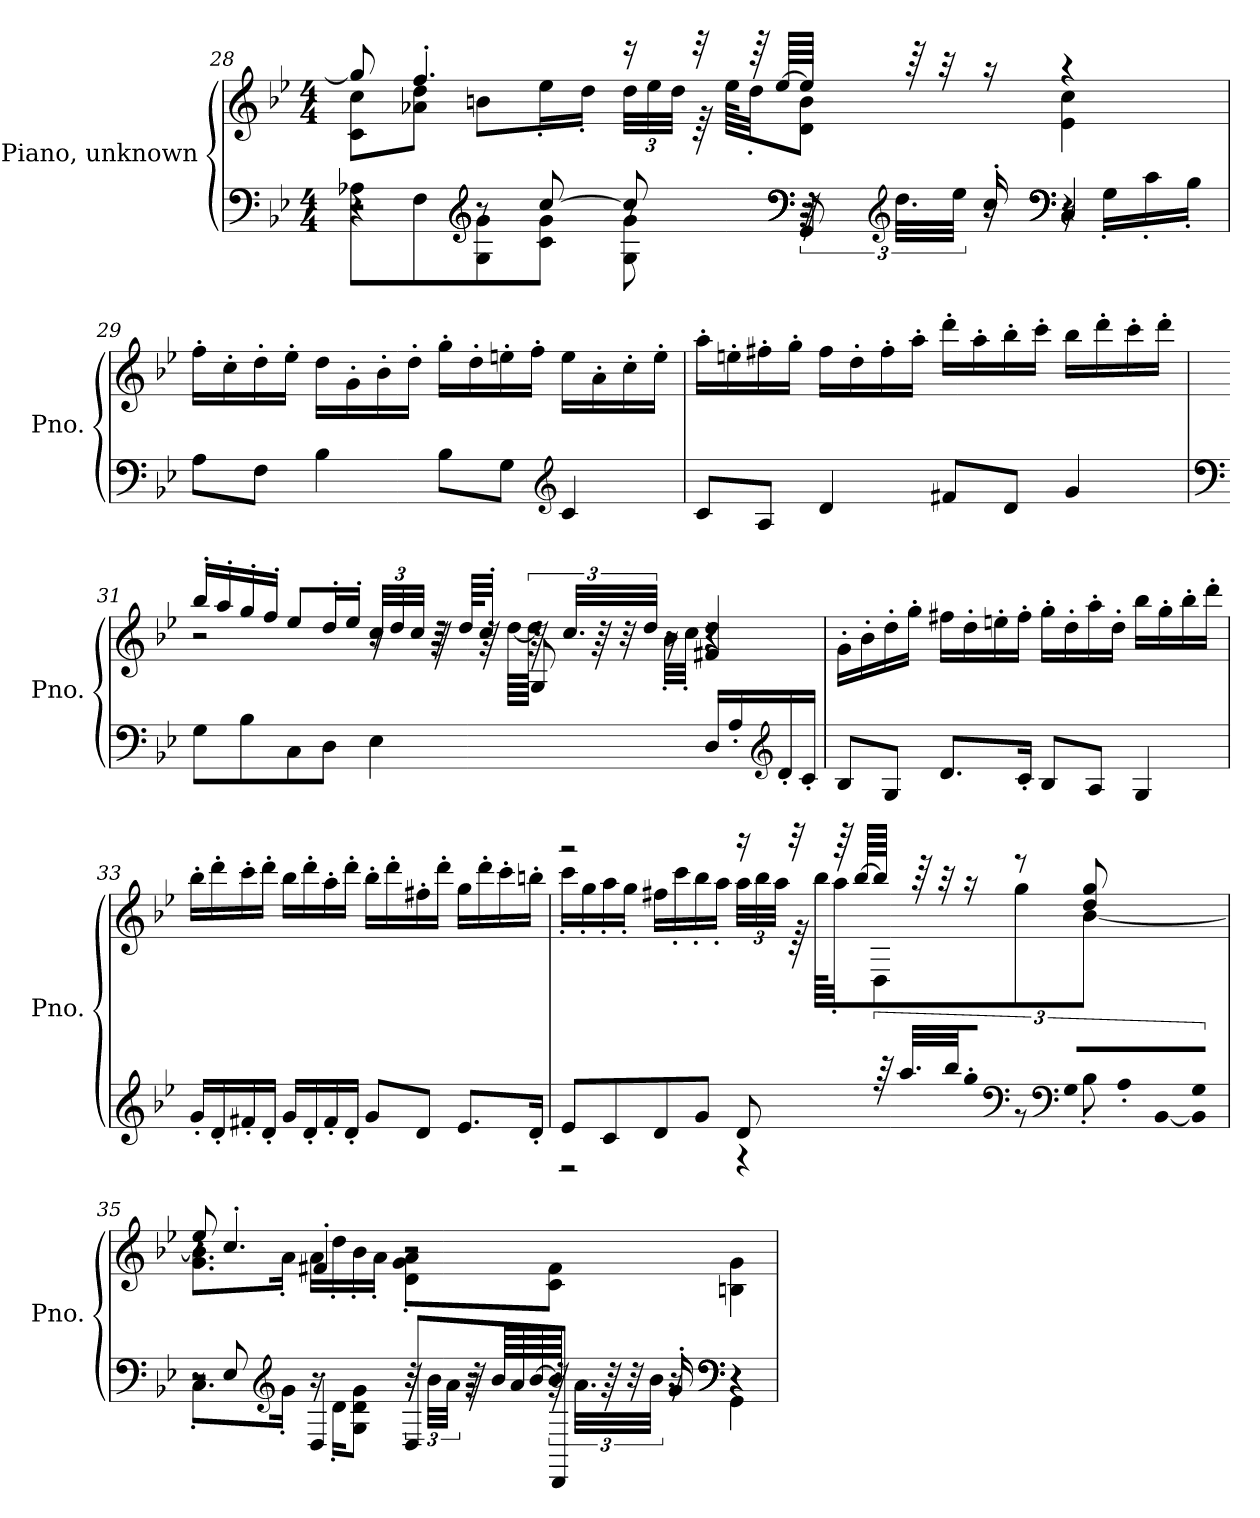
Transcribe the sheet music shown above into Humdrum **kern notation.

**kern	**kern
*part1	*part1
*staff2	*staff1
*I"Piano, unknown	*
*I'Pno.	*
*clefF4	*clefG2
*k[b-e-]	*k[b-e-]
*M4/4	*M4/4
=28	=28
*^	*^
*	*^	*	*
4r	8A-X\L	2r	8gg/]	8c\ 8cc\L
.	8F\	.	4.ff'/	8a-X\ 8dd\J
*clefG2	*	*	*	*
8r	8G\ 8g\	.	.	8bn\L
[8cc/	8c\ 8g\J	.	.	16ee-'\L
.	.	.	.	16dd'\JJ
*	*	*	*	*Xbrackettup
8cc/]	8G\ 8g\	8r	16r	48dd\LLL
.	.	.	.	48ee-\
.	.	.	.	48dd\JJJ
.	.	.	32r	64r
.	.	.	.	64ee-\KLLL
.	.	.	64r	32dd'\JJ
.	.	.	[64ee-/LLLL	.
*clefF4	*	*	*	*
16r	96r	8GG/	64ee-/JJJJ]	8d\ 8b\J
*clefG2	*	*	*	*
.	48.dd\LLL	.	.	.
.	.	.	64r	.
.	.	.	32r	.
.	48ee-\JJJ	.	.	.
16cc'/	16r	.	16r	.
*clefF4	*	*	*	*
4r	16r	4C/	4r	4e-\ 4cc\
.	16G'\LL	.	.	.
.	16c'\	.	.	.
.	16B-'\JJ	.	.	.
*v	*v	*v	*	*
*	*v	*v
!!LO:LB:g=z
=29	=29
8A\L	16ff'\LL
.	16cc'\
8F\J	16dd'\
.	16ee-'\JJ
4B-\	16dd\LL
.	16g'\
.	16b-'\
.	16dd'\JJ
8B-\L	16gg'\LL
.	16dd'\
8G\J	16een'\
.	16ff'\JJ
*clefG2	*
4c/	16ee\LL
.	16a'\
.	16cc'\
.	16ee'\JJ
=30	=30
8c/L	16aa'\LL
.	16een'\
8A/J	16ff#X'\
.	16gg'\JJ
4d/	16ff#\LL
.	16dd'\
.	16ff#'\
.	16aa'\JJ
8f#X/L	16ddd'\LL
.	16aa'\
8d/J	16bb-'\
.	16ccc'\JJ
4g/	16bb-\LL
.	16ddd'\
.	16ccc'\
.	16ddd'\JJ
!!LO:LB:g=z
=31	=31
*clefF4	*
*	*^
*	*	*^
8G\L	16bb-'/LL	2r	2r
.	16aa'/	.	.
8B-\	16gg'/	.	.
.	16ff'/JJ	.	.
8C\	8ee-/L	.	.
8D\J	16dd'/L	.	.
.	16ee-'/JJ	.	.
4E-\	48cc/LLL	16r	8r
.	48dd/	.	.
.	48cc/JJJ	.	.
.	64r	32r	.
.	64dd/KLLL	.	.
.	32cc'/JJJ	64r	.
.	.	[64dd\LLLL	.
*	*brackettup	*	*
.	96r	64dd\JJJJ]	8G/
.	48.cc/LLL	.	.
.	.	64r	.
.	.	32r	.
.	48dd/JJJ	.	.
.	16r	32b-'\LLL	.
.	.	32cc'\JJJ	.
16D/LL	4f#X/ 4dd/	4r	4r
16A'/	.	.	.
*clefG2	*	*	*
16d'/	.	.	.
16c'/JJ	.	.	.
*	*v	*v	*v
!!LO:PB:g=z
=32	=32
8B-/L	16g'\LL
.	16b-'\
8G/J	16dd'\
.	16gg'\JJ
8.d/L	16ff#X\LL
.	16dd'\
.	16een'\
16c'/Jk	16ff#'\JJ
8B-/L	16gg'\LL
.	16dd'\
8A/J	16aa'\
.	16dd'\JJ
4G/	16bb-\LL
.	16gg'\
.	16bb-'\
.	16ddd'\JJ
=33	=33
16g'/LL	16bb-'\LL
16d'/	16ddd'\
16f#X'/	16ccc'\
16d'/JJ	16ddd'\JJ
16g/LL	16bb-\LL
16d'/	16ddd'\
16f#'/	16aa'\
16d'/JJ	16ddd'\JJ
8g/L	16bb-'\LL
.	16ddd'\
8d/J	16ff#X'\
.	16ddd'\JJ
8.e-/L	16gg\LL
.	16ddd'\
.	16ccc'\
16d'/Jk	16bbn'\JJ
!!LO:LB:g=z
=34	=34
*^	*^
8e-/L	2r	2r	16ccc'\LL
.	.	.	16gg'\
8c/	.	.	16aa'\
.	.	.	16gg'\JJ
8d/	.	.	16ff#X\LL
.	.	.	16ccc'\
8g/J	.	.	16bb-'\
.	.	.	16aa'\JJ
*	*	*	*Xbrackettup
8d/	4r	16r	48aa\LLL
.	.	.	48bb-\
.	.	.	48aa\JJJ
.	.	32r	64r
.	.	.	64bb-\KLLL
.	.	64r	32aa'\JJ
.	.	[64bb-/LLLL	.
96r	.	64bb-/JJJJ]	8D\
48.aa/LLL	.	.	.
.	.	64r	.
.	.	32r	.
48bb-/J	.	.	.
16gg'/JJ	.	16r	.
*clefF4	*	*	*
16G/LL	8r	8r	8gg\
16A'/	.	.	.
[16BB-/	8B-'\	8dd/ 8gg/	[8b-\J
16BB-/] 16G/JJ	.	.	.
!!LO:LB:g=z
=35	=35	=35	=35
*	*^	*	*^
8r	8.C'\L	2r	8ee-/	8.g\ 8.b-\]L	4r
8E-/	.	.	4.cc'/	.	.
*clefG2	*	*	*	*	*
.	16g'\Jk	.	.	16a'\Jk	.
4D'/	16r	.	.	16a\LL	4f#X'/
.	16d'\KL	.	.	16dd'\	.
.	8G\ 8d\ 8g\J	.	.	16b-'\	.
.	.	.	.	16a'\JJ	.
16r	48r	8D/L	2r	8d\' 8g\' 8a\'L	2r
.	48b-\LLL	.	.	.	.
.	48a\JJJ	.	.	.	.
64r	16r	.	.	.	.
64b-/LLLL	.	.	.	.	.
64a/	.	.	.	.	.
[64b-/	.	.	.	.	.
64b-/JJJJ]	96r	8DD/J	.	8c\ 8f#\J	.
.	48.a\LLL	.	.	.	.
64r	.	.	.	.	.
32r	.	.	.	.	.
.	48b-\JJJ	.	.	.	.
16g'/	16r	.	.	.	.
*clefF4	*	*	*	*	*
4r	4GG\	4r	.	4Bn\ 4g\	.
*v	*v	*v	*	*	*
*	*v	*v	*v
=	=
*-	*-
